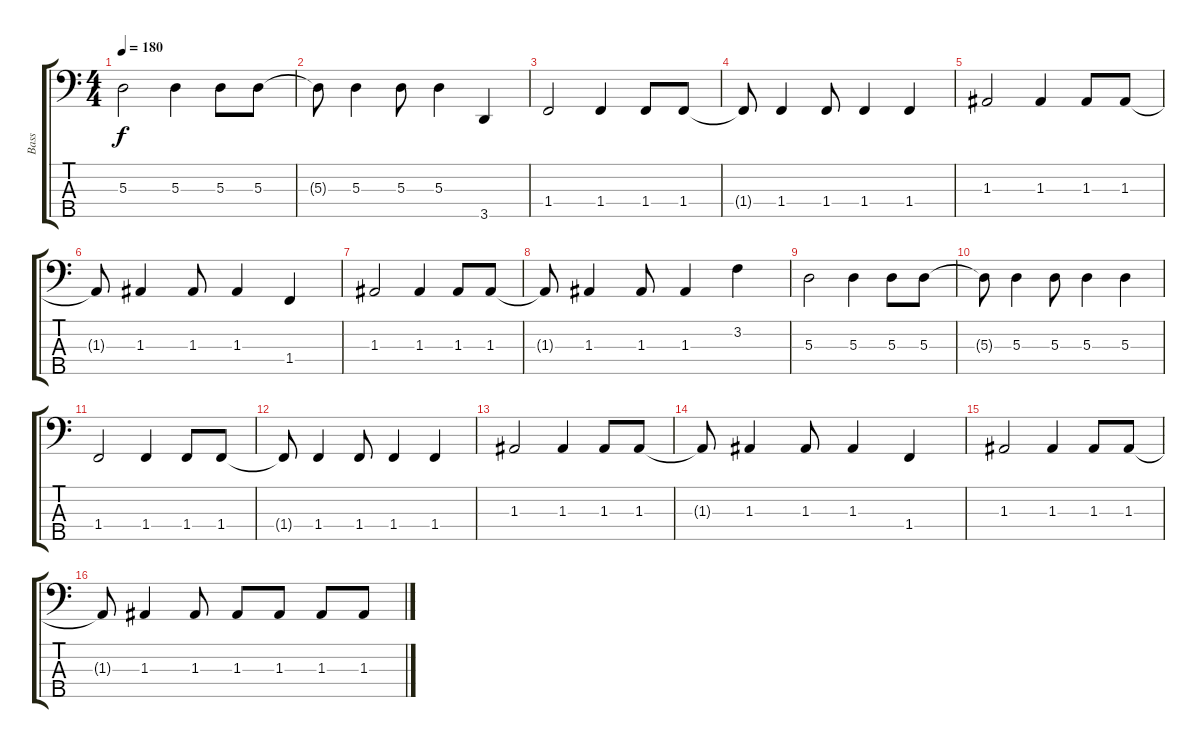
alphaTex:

\track ("Bass" "Bass") {instrument electricbassfinger}
\staff {score tabs}
\tuning (G2 D2 A1 E1 B0) {hide}
\ts (4 4)
\tempo 180
\clef f4
\ks c
5.3.2{dy f} 5.3.4 5.3.8 5.3.8 |
5.3{t}.8 5.3.4 5.3.8 5.3.4 3.5.4 |
1.4.2 1.4.4 1.4.8 1.4.8 |
1.4{t}.8 1.4.4 1.4.8 1.4.4 1.4.4 |
1.3.2 1.3.4 1.3.8 1.3.8 |
1.3{t}.8 1.3.4 1.3.8 1.3.4 1.4.4 |
1.3.2 1.3.4 1.3.8 1.3.8 |
1.3{t}.8 1.3.4 1.3.8 1.3.4 3.2.4 |
5.3.2 5.3.4 5.3.8 5.3.8 |
5.3{t}.8 5.3.4 5.3.8 5.3.4 5.3.4 |
1.4.2 1.4.4 1.4.8 1.4.8 |
1.4{t}.8 1.4.4 1.4.8 1.4.4 1.4.4 |
1.3.2 1.3.4 1.3.8 1.3.8 |
1.3{t}.8 1.3.4 1.3.8 1.3.4 1.4.4 |
1.3.2 1.3.4 1.3.8 1.3.8 |
1.3{t}.8 1.3.4 1.3.8 1.3.8 1.3.8 1.3.8 1.3.8
